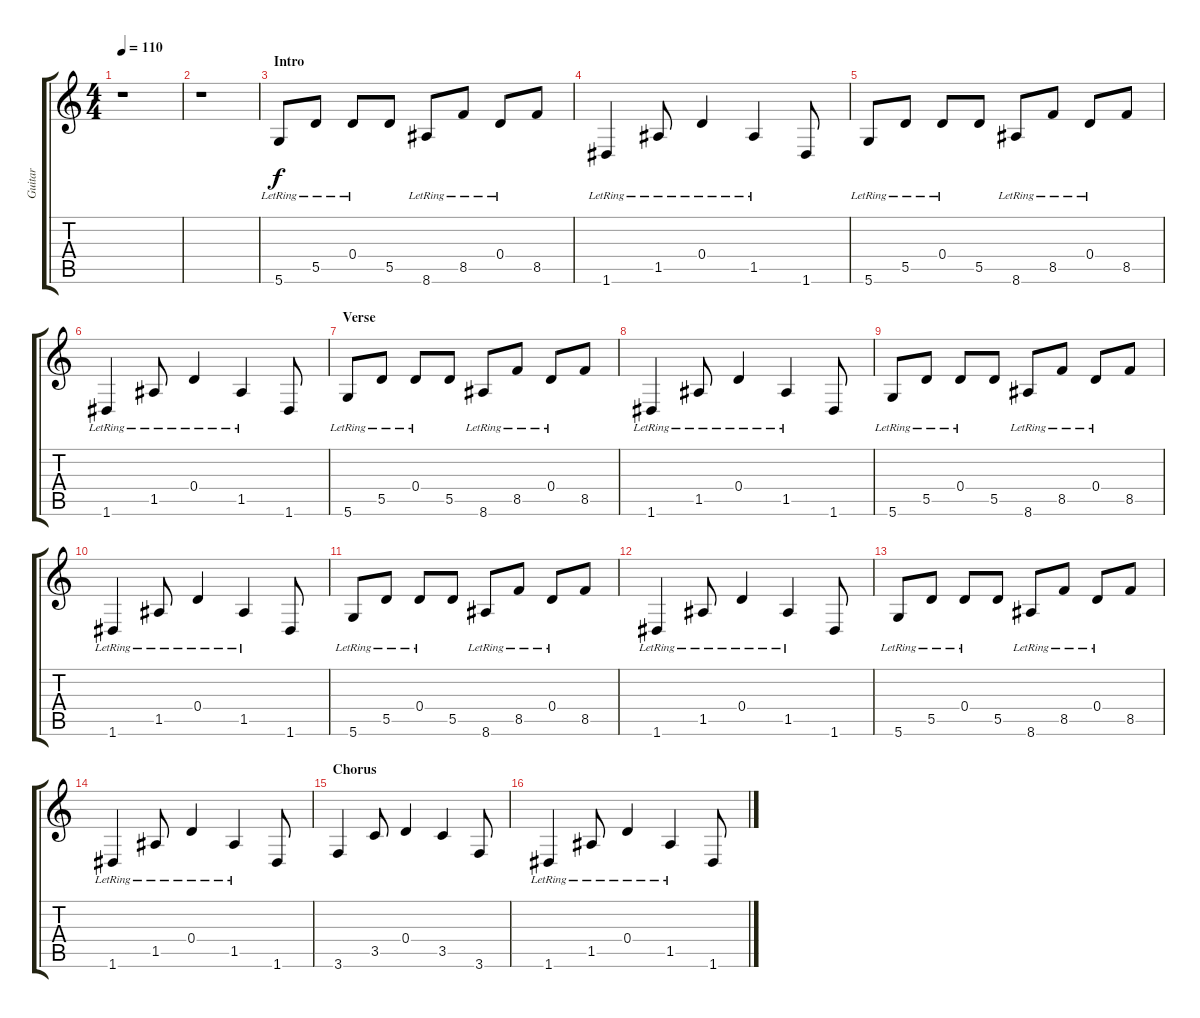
\track ("Guitar" "Guitar") {instrument electricguitarjazz}
\staff {score tabs}
\tuning (E4 B3 G3 D3 A2 D2) {hide}
\ts (4 4)
\tempo 110
\clef g2
\ks c
r.1{dy f instrument electricguitarjazz} |
r.1 |
\section ("" "Intro")
5.6{lr}.8 5.5{lr}.8 0.4{lr}.8 5.5.8 8.6{lr}.8 8.5{lr}.8 0.4{lr}.8 8.5.8 |
1.6{lr}.4 1.5{lr}.8 0.4{lr}.4 1.5{lr}.4 1.6.8 |
5.6{lr}.8 5.5{lr}.8 0.4{lr}.8 5.5.8 8.6{lr}.8 8.5{lr}.8 0.4{lr}.8 8.5.8 |
1.6{lr}.4 1.5{lr}.8 0.4{lr}.4 1.5{lr}.4 1.6.8 |
\section ("" "Verse")
5.6{lr}.8 5.5{lr}.8 0.4{lr}.8 5.5.8 8.6{lr}.8 8.5{lr}.8 0.4{lr}.8 8.5.8 |
1.6{lr}.4 1.5{lr}.8 0.4{lr}.4 1.5{lr}.4 1.6.8 |
5.6{lr}.8 5.5{lr}.8 0.4{lr}.8 5.5.8 8.6{lr}.8 8.5{lr}.8 0.4{lr}.8 8.5.8 |
1.6{lr}.4 1.5{lr}.8 0.4{lr}.4 1.5{lr}.4 1.6.8 |
5.6{lr}.8 5.5{lr}.8 0.4{lr}.8 5.5.8 8.6{lr}.8 8.5{lr}.8 0.4{lr}.8 8.5.8 |
1.6{lr}.4 1.5{lr}.8 0.4{lr}.4 1.5{lr}.4 1.6.8 |
5.6{lr}.8 5.5{lr}.8 0.4{lr}.8 5.5.8 8.6{lr}.8 8.5{lr}.8 0.4{lr}.8 8.5.8 |
1.6{lr}.4 1.5{lr}.8 0.4{lr}.4 1.5{lr}.4 1.6.8 |
\section ("" "Chorus")
3.6.4 3.5.8 0.4.4 3.5.4 3.6.8 |
1.6{lr}.4 1.5{lr}.8 0.4{lr}.4 1.5{lr}.4 1.6.8
